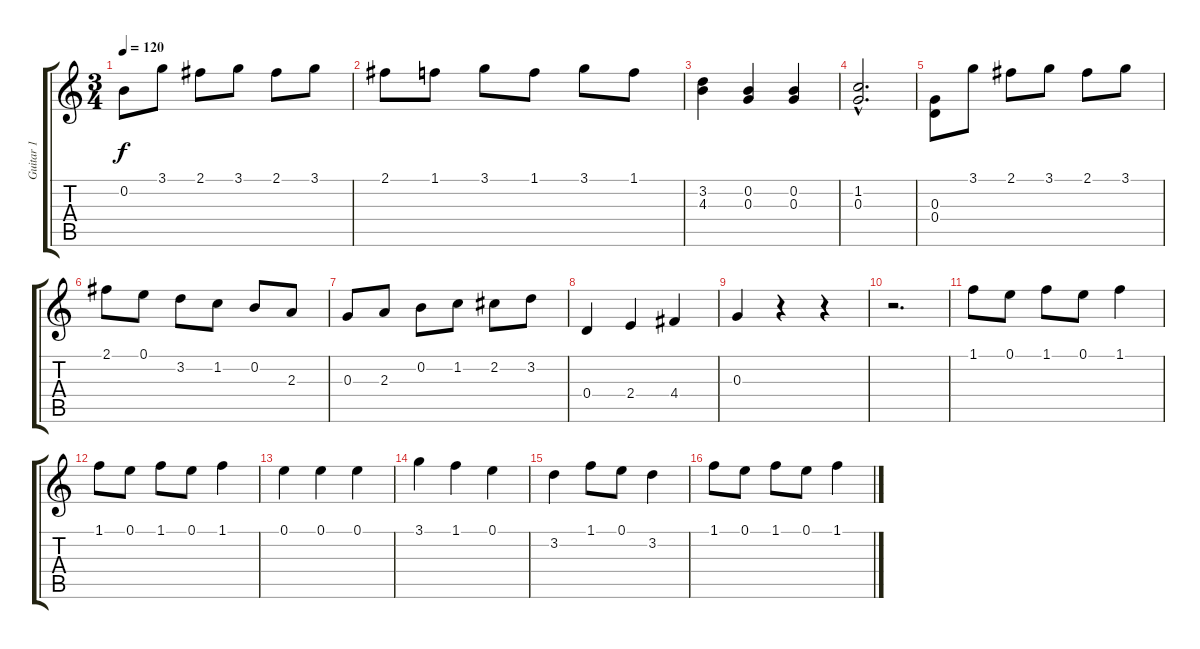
\track ("Guitar 1" "Guitar 1") {instrument acousticguitarnylon}
\staff {score tabs}
\tuning (E4 B3 G3 D3 A2 E2) {hide}
\ts (3 4)
\tempo 120
\clef g2
\ks c
0.2.8{dy f} 3.1.8 2.1.8 3.1.8 2.1.8 3.1.8 |
2.1.8 1.1.8 3.1.8 1.1.8 3.1.8 1.1.8 |
(3.2 4.3).4 (0.2 0.3).4 (0.2 0.3).4 |
(1.2{hac} 0.3{hac}).2{d} |
(0.3 0.4).8 3.1.8 2.1.8 3.1.8 2.1.8 3.1.8 |
2.1.8 0.1.8 3.2.8 1.2.8 0.2.8 2.3.8 |
0.3.8 2.3.8 0.2.8 1.2.8 2.2.8 3.2.8 |
0.4.4 2.4.4 4.4.4 |
0.3.4 r.4 r.4 |
r.2{d} |
1.1.8 0.1.8 1.1.8 0.1.8 1.1.4 |
1.1.8 0.1.8 1.1.8 0.1.8 1.1.4 |
0.1.4 0.1.4 0.1.4 |
3.1.4 1.1.4 0.1.4 |
3.2.4 1.1.8 0.1.8 3.2.4 |
1.1.8 0.1.8 1.1.8 0.1.8 1.1.4
